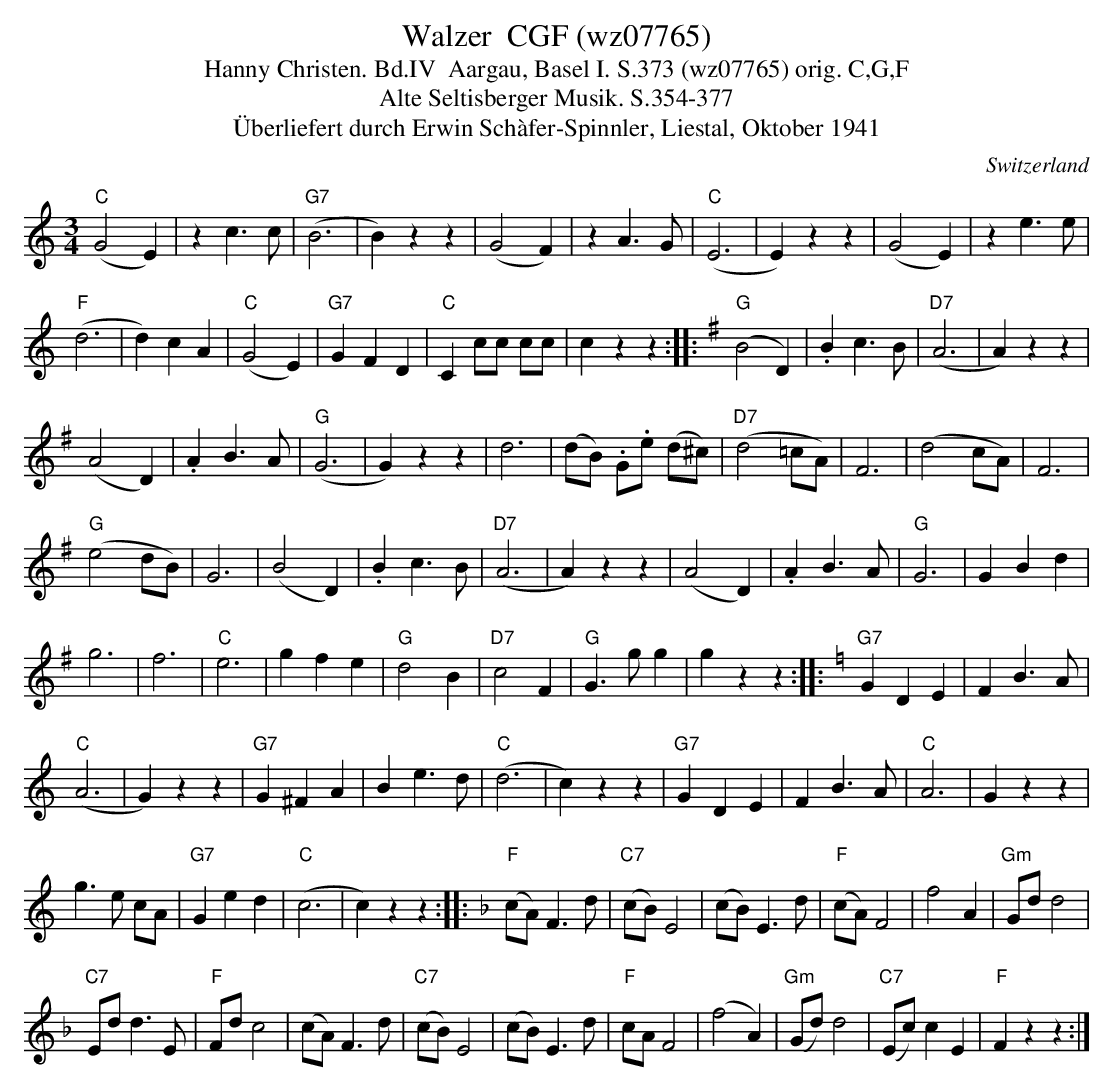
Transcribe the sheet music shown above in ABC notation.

X:1
T:Walzer  CGF (wz07765)
T:Hanny Christen. Bd.IV  Aargau, Basel I. S.373 (wz07765) orig. C,G,F
T: Alte Seltisberger Musik. S.354-377
T:Überliefert durch Erwin Schàfer-Spinnler, Liestal, Oktober 1941
M:3/4
L:1/4
O:Switzerland
K:C major
("C"G2E) | zc>c | ("G7"B3 | B)zz | (G2F) | zA>G | ("C"E3 | E)zz | (G2E) | ze>e |
("F"d3 | d)cA | ("C"G2E) | "G7"GFD | "C"Cc/c/ c/c/ | czz :: [K:G] ("G"B2D) | .Bc>B | ("D7"A3 | A)zz |
(A2D) | .AB>A | ("G"G3 | G)zz | d3 | (d/B/) .G/.e/ (d/^c/) | ("D7"d2=c/A/) | F3 | (d2c/A/) | F3 |
("G"e2d/B/) | G3 | (B2D) | .Bc>B | ("D7"A3 | A)zz | (A2D) | .AB>A | "G"G3 | GBd |
g3 | f3 | "C"e3 | gfe | "G"d2B | "D7"c2F | "G"G>gg | gzz :: [K:C] "G7"GDE | FB>A |
("C"A3 | G)zz | "G7"G^FA | Be>d | ("C"d3 | c)zz | "G7"GDE | FB>A | "C"A3 | Gzz |
g>e c/A/ | "G7"Ged | ("C"c3 | c)zz :: [K:F] ("F"c/A/)F>d | ("C7"c/B/)E2 | (c/B/) E>d | ("F"c/A/)F2 | f2A | "Gm"G/d/d2 |
"C7"E/d/d>E | "F"F/d/c2 | (c/A/)F>d | ("C7"c/B/)E2 | (c/B/)E>d | "F"c/A/F2 |  (f2A) | ("Gm"G/d/)d2 | ("C7"E/c/)cE | "F"Fzz :|
